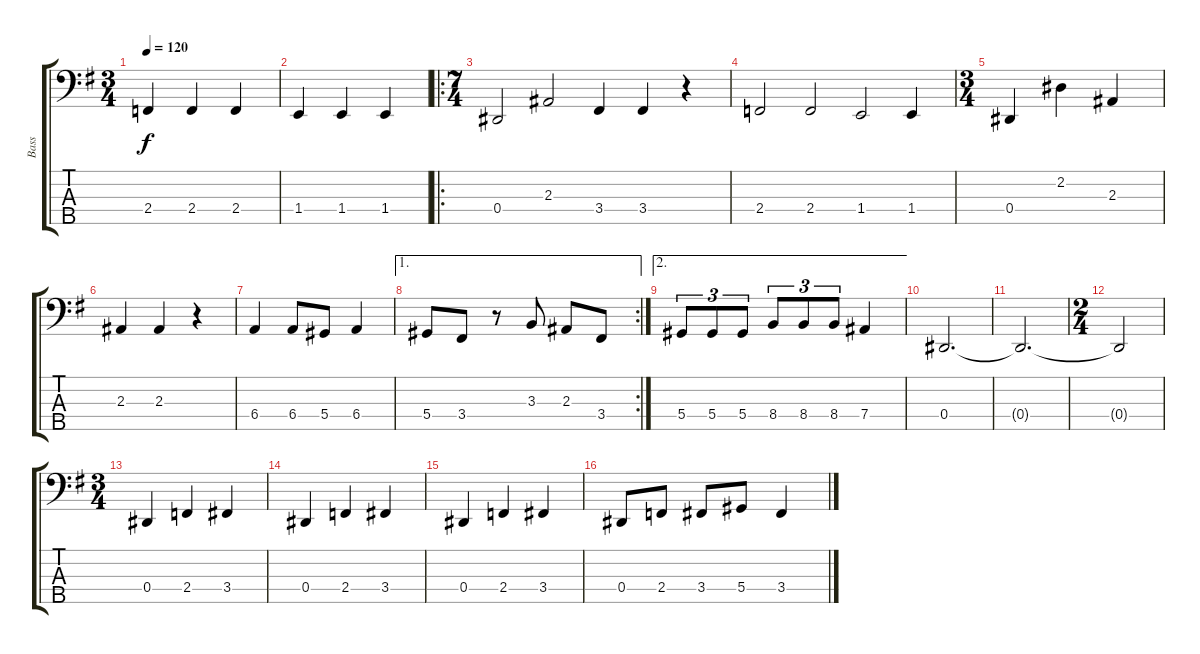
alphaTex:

\track ("Bass" "Bass") {instrument electricbassfinger}
\staff {score tabs}
\tuning (Gb2 Db2 Ab1 Eb1 Bb0) {hide}
\ts (3 4)
\tempo 120
\clef f4
\ks g
2.4.4{dy f} 2.4.4 2.4.4 |
1.4.4 1.4.4 1.4.4 |
\ro
\ts (7 4)
0.4.2 2.3.2 3.4.4 3.4.4 r.4 |
2.4.2 2.4.2 1.4.2 1.4.4 |
\ts (3 4)
0.4.4 2.2.4 2.3.4 |
2.3.4 2.3.4 r.4 |
6.4.4 6.4.8 5.4.8 6.4.4 |
\ae 1
\rc 2
5.4.8 3.4.8 r.8 3.3.8 2.3.8 3.4.8 |
\ae 2
5.4.8{tu (3 2)} 5.4.8{tu (3 2)} 5.4.8{tu (3 2)} 8.4.8{tu (3 2)} 8.4.8{tu (3 2)} 8.4.8{tu (3 2)} 7.4.4 |
0.4.2{d} |
0.4{t}.2{d} |
\ts (2 4)
0.4{t}.2 |
\ts (3 4)
0.4.4 2.4.4 3.4.4 |
0.4.4 2.4.4 3.4.4 |
0.4.4 2.4.4 3.4.4 |
0.4.8 2.4.8 3.4.8 5.4.8 3.4.4
